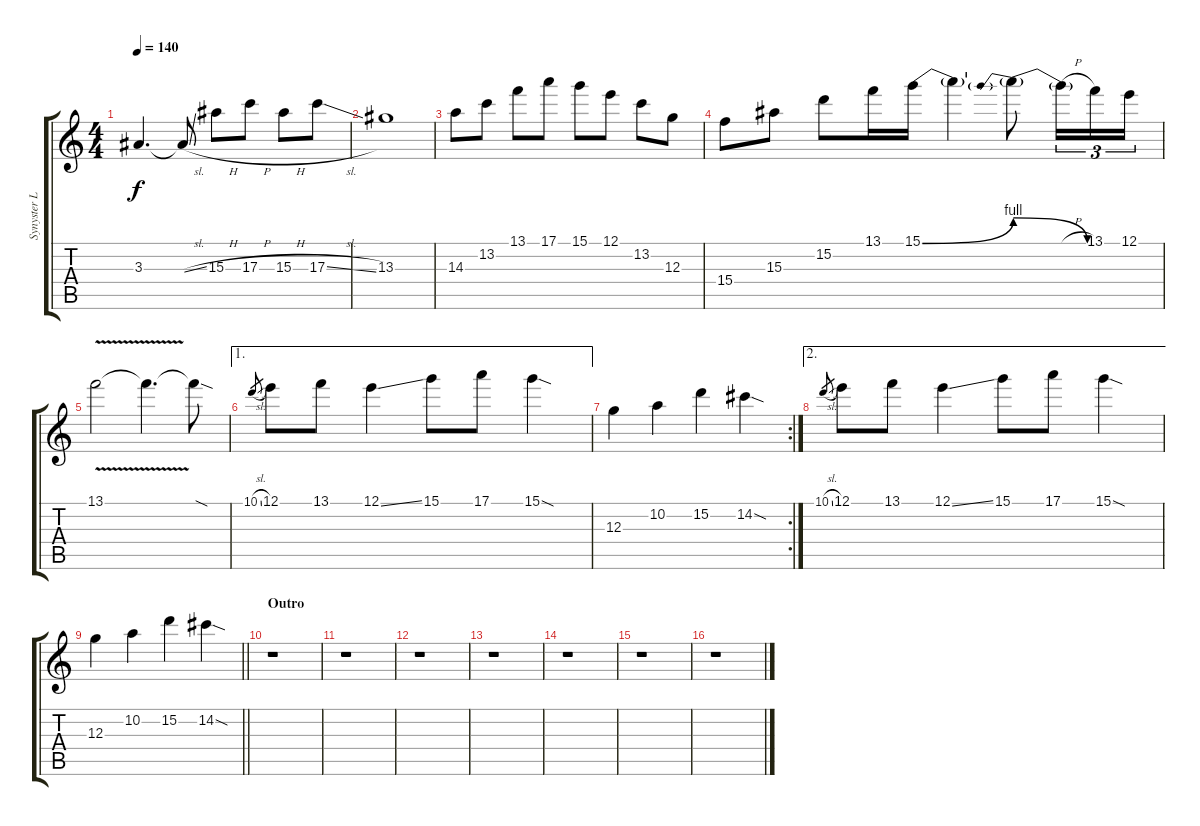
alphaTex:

\track ("Synyster Lead 2" "Synyster L") {instrument overdrivenguitar}
\staff {score tabs}
\tuning (E4 B3 G3 D3 A2 D2) {hide}
\ts (4 4)
\tempo 140
\clef g2
\ks c
3.3.4{d dy f} 3.3{sl t}.8 15.3{h}.8 17.3{h}.8 15.3{h}.8 17.3{sl}.8 |
13.3.1 |
14.3.8 13.2.8 13.1.8 17.1.8 15.1.8 12.1.8 13.2.8 12.3.8 |
15.4.8 15.3.8 15.2.8 13.1.16 15.1{be (bend 0 0 60 4)}.16 15.1{t}.4 15.1{be (prebendrelease 0 4 60 0) t}.8 15.1{h t}.16{tu (3 2)} 13.1.16{tu (3 2)} 12.1.16{tu (3 2)} |
13.1{v}.2 13.1{t}.4{d} 13.1{sod t}.8 |
\ae 1
10.1{sl}.8{gr} 12.1.8 13.1.8 12.1{ss}.4 15.1.8 17.1.8 15.1{sod}.4 |
\rc 2
12.3.4 10.2.4 15.2.4 14.2{sod}.4 |
\ae 2
10.1{sl}.8{gr} 12.1.8 13.1.8 12.1{ss}.4 15.1.8 17.1.8 15.1{sod}.4 |
\barLineRight lightlight
12.3.4 10.2.4 15.2.4 14.2{sod}.4 |
\section ("" "Outro")
r.1 |
r.1 |
r.1 |
r.1 |
r.1 |
r.1 |
r.1
